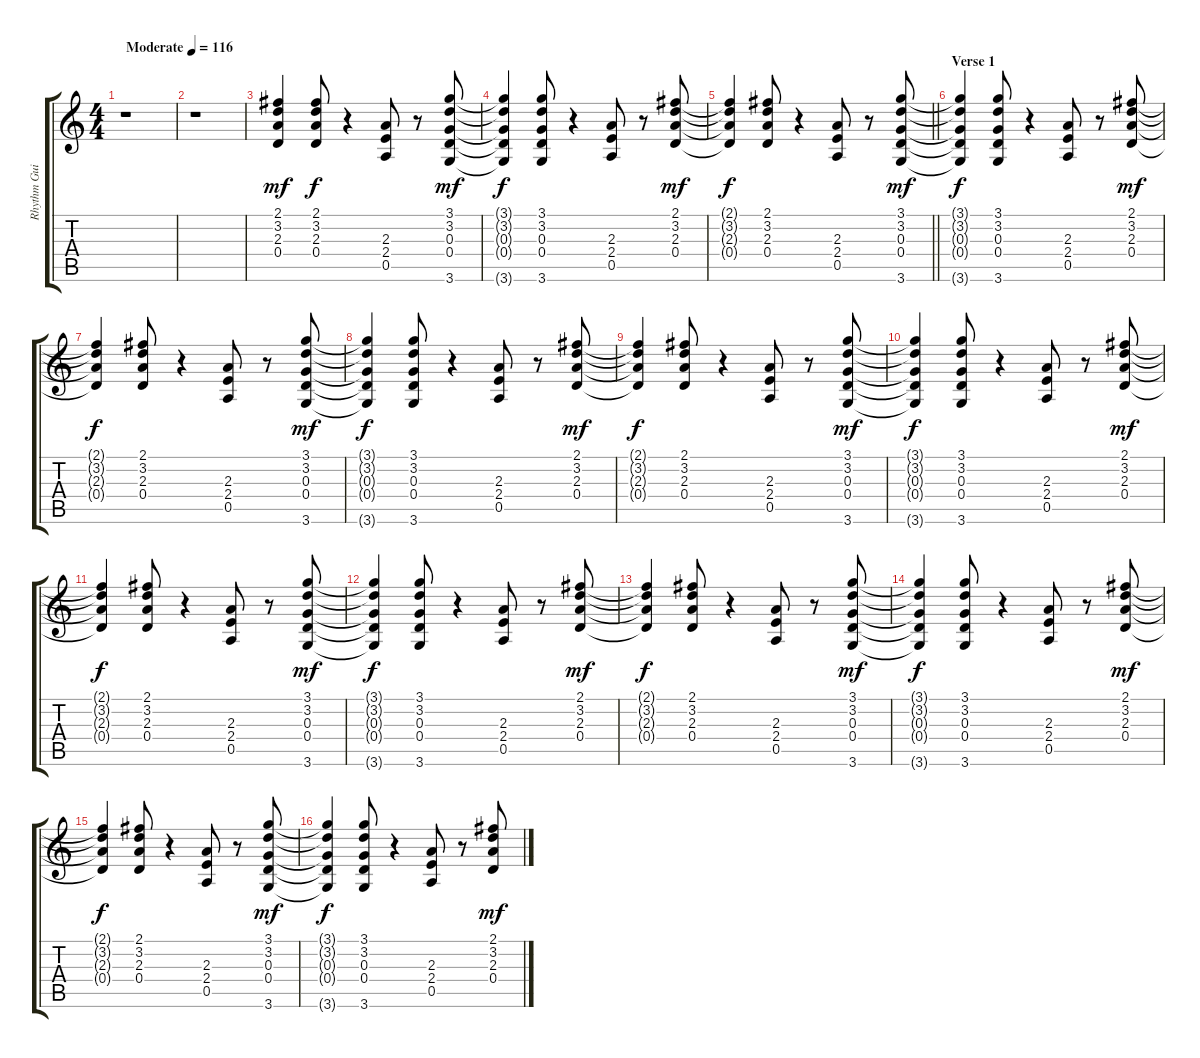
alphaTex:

\track ("Rhythm Guitar 1" "Rhythm Gui") {instrument acousticguitarsteel}
\staff {score tabs}
\tuning (E4 B3 G3 D3 A2 E2) {hide}
\ts (4 4)
\tempo (116 "Moderate")
\clef g2
\ks c
r.1{dy mf instrument acousticguitarsteel} |
r.1 |
(2.1 3.2 2.3 0.4).4 (2.1 3.2 2.3 0.4).8{dy f} r.4 (2.3 2.4 0.5).8 r.8 (3.1 3.2 0.3 0.4 3.6).8{dy mf} |
(3.1{t} 3.2{t} 0.3{t} 0.4{t} 3.6{t}).4{dy f} (3.1 3.2 0.3 0.4 3.6).8 r.4 (2.3 2.4 0.5).8 r.8 (2.1 3.2 2.3 0.4).8{dy mf} |
\barLineRight lightlight
(2.1{t} 3.2{t} 2.3{t} 0.4{t}).4{dy f} (2.1 3.2 2.3 0.4).8 r.4 (2.3 2.4 0.5).8 r.8 (3.1 3.2 0.3 0.4 3.6).8{dy mf} |
\section ("" "Verse 1")
(3.1{t} 3.2{t} 0.3{t} 0.4{t} 3.6{t}).4{dy f} (3.1 3.2 0.3 0.4 3.6).8 r.4 (2.3 2.4 0.5).8 r.8 (2.1 3.2 2.3 0.4).8{dy mf} |
(2.1{t} 3.2{t} 2.3{t} 0.4{t}).4{dy f} (2.1 3.2 2.3 0.4).8 r.4 (2.3 2.4 0.5).8 r.8 (3.1 3.2 0.3 0.4 3.6).8{dy mf} |
(3.1{t} 3.2{t} 0.3{t} 0.4{t} 3.6{t}).4{dy f} (3.1 3.2 0.3 0.4 3.6).8 r.4 (2.3 2.4 0.5).8 r.8 (2.1 3.2 2.3 0.4).8{dy mf} |
(2.1{t} 3.2{t} 2.3{t} 0.4{t}).4{dy f} (2.1 3.2 2.3 0.4).8 r.4 (2.3 2.4 0.5).8 r.8 (3.1 3.2 0.3 0.4 3.6).8{dy mf} |
(3.1{t} 3.2{t} 0.3{t} 0.4{t} 3.6{t}).4{dy f} (3.1 3.2 0.3 0.4 3.6).8 r.4 (2.3 2.4 0.5).8 r.8 (2.1 3.2 2.3 0.4).8{dy mf} |
(2.1{t} 3.2{t} 2.3{t} 0.4{t}).4{dy f} (2.1 3.2 2.3 0.4).8 r.4 (2.3 2.4 0.5).8 r.8 (3.1 3.2 0.3 0.4 3.6).8{dy mf} |
(3.1{t} 3.2{t} 0.3{t} 0.4{t} 3.6{t}).4{dy f} (3.1 3.2 0.3 0.4 3.6).8 r.4 (2.3 2.4 0.5).8 r.8 (2.1 3.2 2.3 0.4).8{dy mf} |
(2.1{t} 3.2{t} 2.3{t} 0.4{t}).4{dy f} (2.1 3.2 2.3 0.4).8 r.4 (2.3 2.4 0.5).8 r.8 (3.1 3.2 0.3 0.4 3.6).8{dy mf} |
(3.1{t} 3.2{t} 0.3{t} 0.4{t} 3.6{t}).4{dy f} (3.1 3.2 0.3 0.4 3.6).8 r.4 (2.3 2.4 0.5).8 r.8 (2.1 3.2 2.3 0.4).8{dy mf} |
(2.1{t} 3.2{t} 2.3{t} 0.4{t}).4{dy f} (2.1 3.2 2.3 0.4).8 r.4 (2.3 2.4 0.5).8 r.8 (3.1 3.2 0.3 0.4 3.6).8{dy mf} |
(3.1{t} 3.2{t} 0.3{t} 0.4{t} 3.6{t}).4{dy f} (3.1 3.2 0.3 0.4 3.6).8 r.4 (2.3 2.4 0.5).8 r.8 (2.1 3.2 2.3 0.4).8{dy mf}
